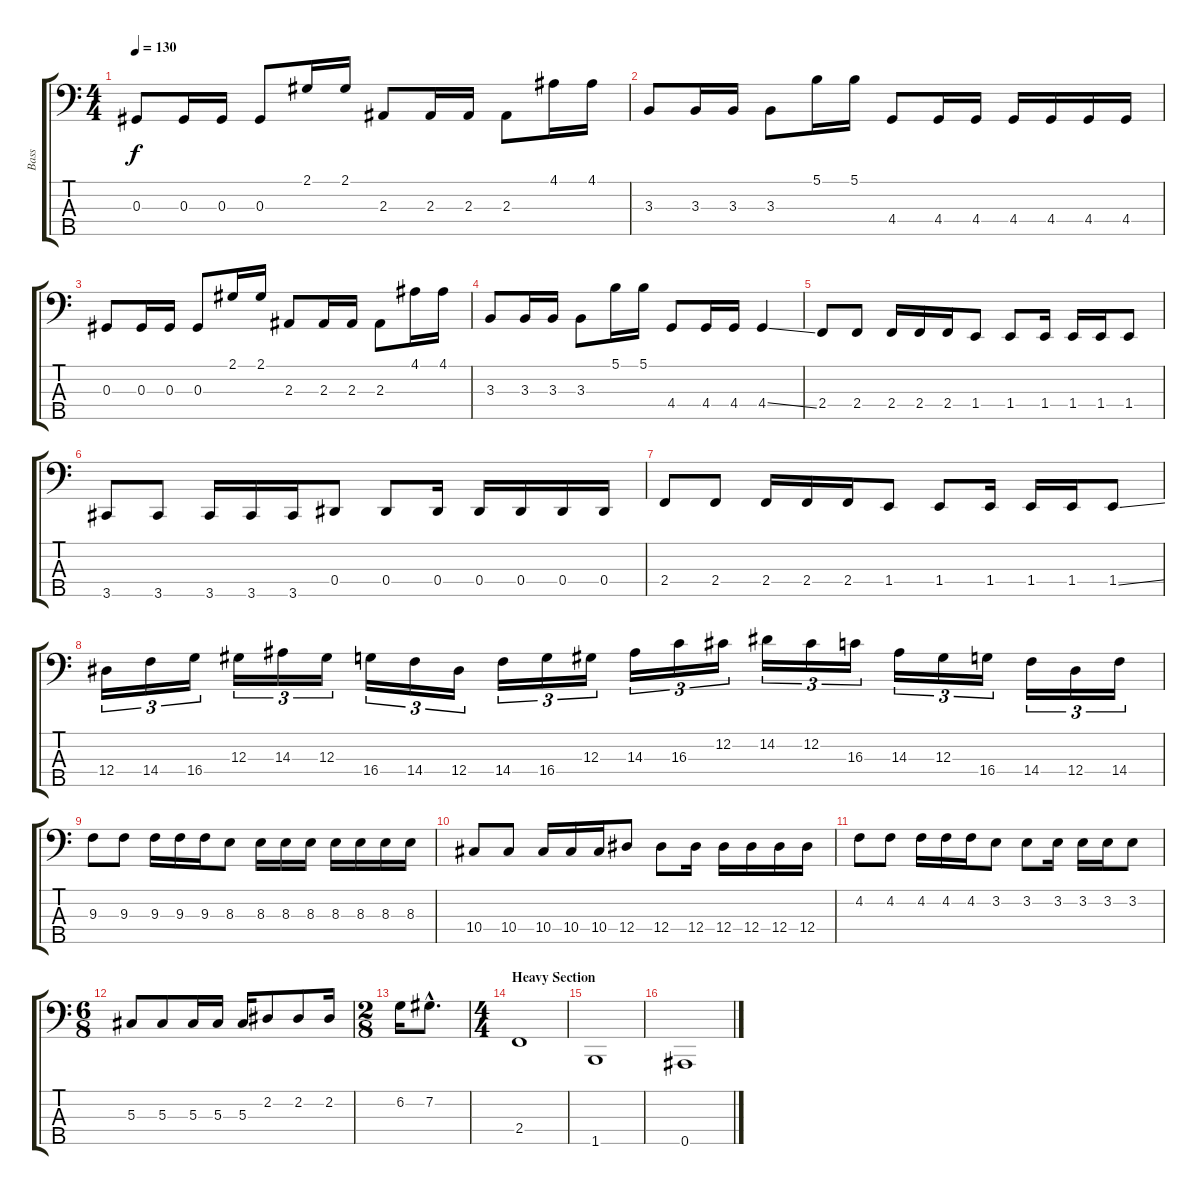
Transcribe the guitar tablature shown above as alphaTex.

\track ("Bass" "Bass") {instrument electricbassfinger}
\staff {score tabs}
\tuning (Gb2 Db2 Ab1 Eb1 Bb0) {hide}
\ts (4 4)
\tempo 130
\clef f4
\ks c
0.3.8{dy f} 0.3.16 0.3.16 0.3.8 2.1.16 2.1.16 2.3.8 2.3.16 2.3.16 2.3.8 4.1.16 4.1.16 |
3.3.8 3.3.16 3.3.16 3.3.8 5.1.16 5.1.16 4.4.8 4.4.16 4.4.16 4.4.16 4.4.16 4.4.16 4.4.16 |
0.3.8 0.3.16 0.3.16 0.3.8 2.1.16 2.1.16 2.3.8 2.3.16 2.3.16 2.3.8 4.1.16 4.1.16 |
3.3.8 3.3.16 3.3.16 3.3.8 5.1.16 5.1.16 4.4.8 4.4.16 4.4.16 4.4{ss}.4 |
2.4.8 2.4.8 2.4.16 2.4.16 2.4.16 1.4.8 1.4.8 1.4.16 1.4.16 1.4.16 1.4.8 |
3.5.8 3.5.8 3.5.16 3.5.16 3.5.16 0.4.8 0.4.8 0.4.16 0.4.16 0.4.16 0.4.16 0.4.16 |
2.4.8 2.4.8 2.4.16 2.4.16 2.4.16 1.4.8 1.4.8 1.4.16 1.4.16 1.4.16 1.4{ss}.8 |
12.4.16{tu (3 2)} 14.4.16{tu (3 2)} 16.4.16{tu (3 2)} 12.3.16{tu (3 2)} 14.3.16{tu (3 2)} 12.3.16{tu (3 2)} 16.4.16{tu (3 2)} 14.4.16{tu (3 2)} 12.4.16{tu (3 2)} 14.4.16{tu (3 2)} 16.4.16{tu (3 2)} 12.3.16{tu (3 2)} 14.3.16{tu (3 2)} 16.3.16{tu (3 2)} 12.2.16{tu (3 2)} 14.2.16{tu (3 2)} 12.2.16{tu (3 2)} 16.3.16{tu (3 2)} 14.3.16{tu (3 2)} 12.3.16{tu (3 2)} 16.4.16{tu (3 2)} 14.4.16{tu (3 2)} 12.4.16{tu (3 2)} 14.4.16{tu (3 2)} |
9.3.8 9.3.8 9.3.16 9.3.16 9.3.16 8.3.8 8.3.16 8.3.16 8.3.16 8.3.16 8.3.16 8.3.16 8.3.16 |
10.4.8 10.4.8 10.4.16 10.4.16 10.4.16 12.4.8 12.4.8 12.4.16 12.4.16 12.4.16 12.4.16 12.4.16 |
4.2.8 4.2.8 4.2.16 4.2.16 4.2.16 3.2.8 3.2.8 3.2.16 3.2.16 3.2.16 3.2.8 |
\ts (6 8)
5.3.8 5.3.8 5.3.16 5.3.16 5.3.16 2.2.8 2.2.8 2.2.16 |
\ts (2 8)
6.2.16 7.2{hac}.8{d} |
\ts (4 4)
\section ("" "Heavy Section")
2.4.1 |
1.5.1 |
0.5.1
